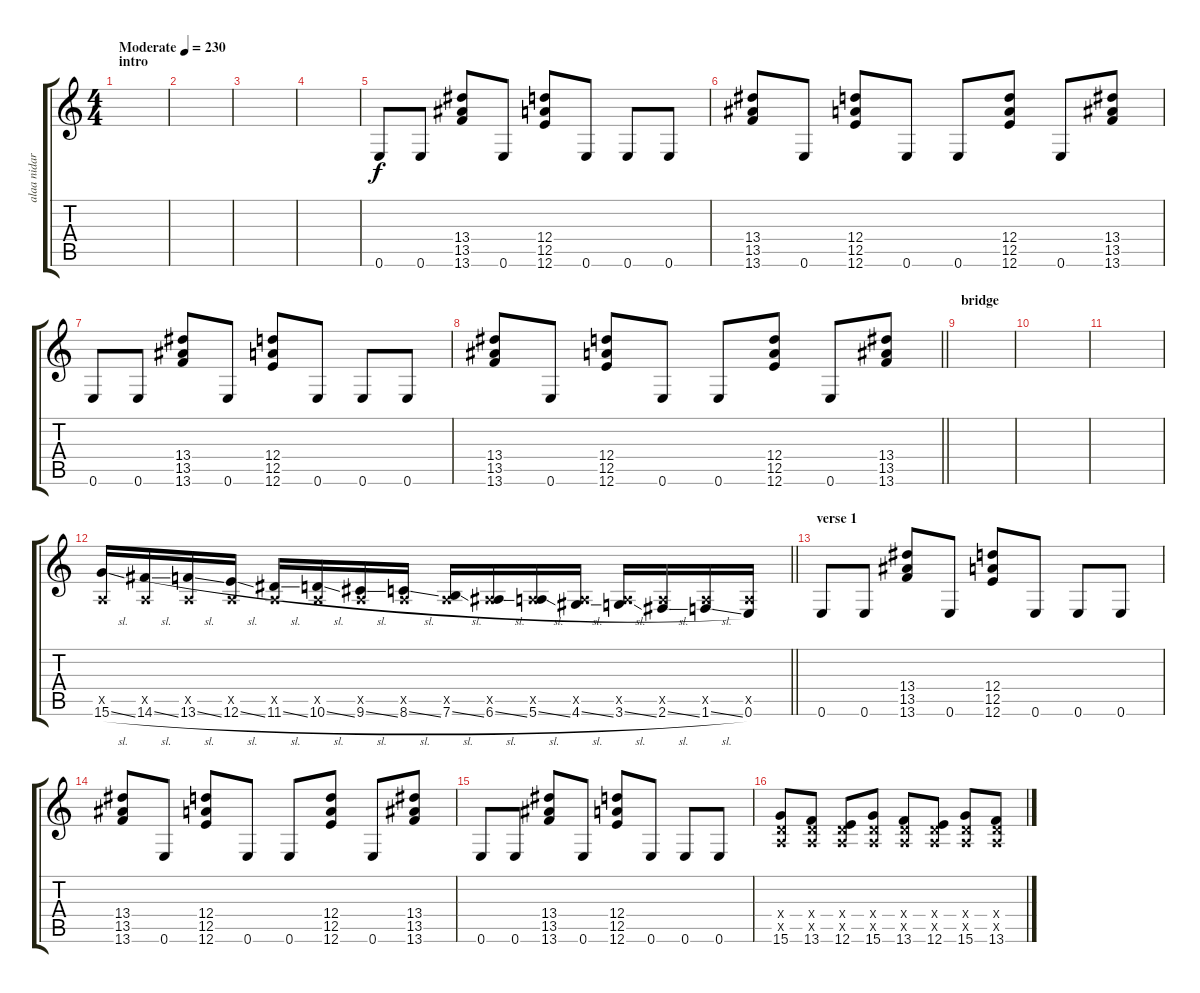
\track ("alaa nidar" "alaa nidar") {instrument overdrivenguitar}
\staff {score tabs}
\tuning (E4 B3 G3 D3 A2 E2) {hide}
\ts (4 4)
\section ("" "intro")
\tempo (230 "Moderate")
\clef g2
\ks c
|
|
|
|
0.6.8 0.6.8 (13.4 13.5 13.6).8 0.6.8 (12.4 12.5 12.6).8 0.6.8 0.6.8 0.6.8 |
(13.4 13.5 13.6).8 0.6.8 (12.4 12.5 12.6).8 0.6.8 0.6.8 (12.4 12.5 12.6).8 0.6.8 (13.4 13.5 13.6).8 |
0.6.8 0.6.8 (13.4 13.5 13.6).8 0.6.8 (12.4 12.5 12.6).8 0.6.8 0.6.8 0.6.8 |
\barLineRight lightlight
(13.4 13.5 13.6).8 0.6.8 (12.4 12.5 12.6).8 0.6.8 0.6.8 (12.4 12.5 12.6).8 0.6.8 (13.4 13.5 13.6).8 |
\section ("" "bridge")
|
|
|
\barLineRight lightlight
(0.5{x} 15.6{sl}).16 (0.5{x} 14.6{sl}).16 (0.5{x} 13.6{sl}).16 (0.5{x} 12.6{sl}).16 (0.5{x} 11.6{sl}).16 (0.5{x} 10.6{sl}).16 (0.5{x} 9.6{sl}).16 (0.5{x} 8.6{sl}).16 (0.5{x} 7.6{sl}).16 (0.5{x} 6.6{sl}).16 (0.5{x} 5.6{sl}).16 (0.5{x} 4.6{sl}).16 (0.5{x} 3.6{sl}).16 (0.5{x} 2.6{sl}).16 (0.5{x} 1.6{sl}).16 (0.5{x} 0.6).16 |
\section ("" "verse 1")
0.6.8 0.6.8 (13.4 13.5 13.6).8 0.6.8 (12.4 12.5 12.6).8 0.6.8 0.6.8 0.6.8 |
(13.4 13.5 13.6).8 0.6.8 (12.4 12.5 12.6).8 0.6.8 0.6.8 (12.4 12.5 12.6).8 0.6.8 (13.4 13.5 13.6).8 |
0.6.8 0.6.8 (13.4 13.5 13.6).8 0.6.8 (12.4 12.5 12.6).8 0.6.8 0.6.8 0.6.8 |
(0.4{x} 0.5{x} 15.6).8 (0.4{x} 0.5{x} 13.6).8 (0.4{x} 0.5{x} 12.6).8 (0.4{x} 0.5{x} 15.6).8 (0.4{x} 0.5{x} 13.6).8 (0.4{x} 0.5{x} 12.6).8 (0.4{x} 0.5{x} 15.6).8 (0.4{x} 0.5{x} 13.6).8
